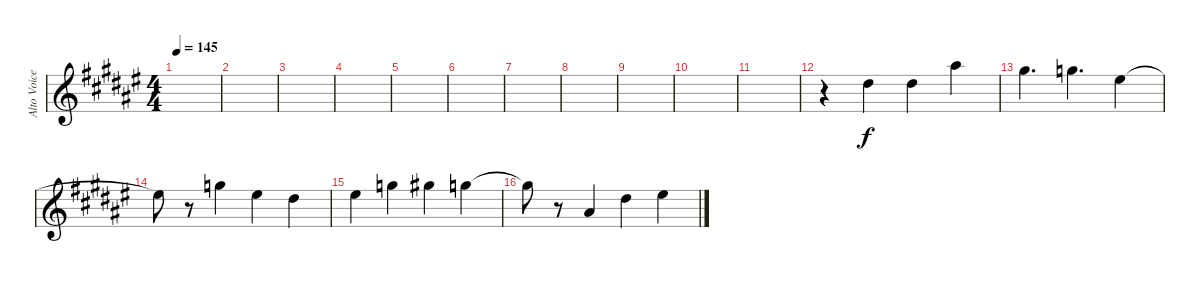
\track ("Alto Voice" "Alto Voice") {instrument voiceoohs}
\staff {score}
\tuning (E4 B3 G3 D3 A2 E2 B1) {hide}
\ts (4 4)
\tempo 145
\clef g2
\ks f#
|
|
|
|
|
|
|
|
|
|
|
r.4 11.1.4 11.1.4 18.1.4 |
16.1.4{d} 15.1.4{d} 13.1.4 |
13.1{t}.8 r.8 15.1.4 13.1.4 11.1.4 |
13.1.4 15.1.4 16.1.4 15.1.4 |
15.1{t}.8 r.8 6.1.4 11.1.4 13.1.4
